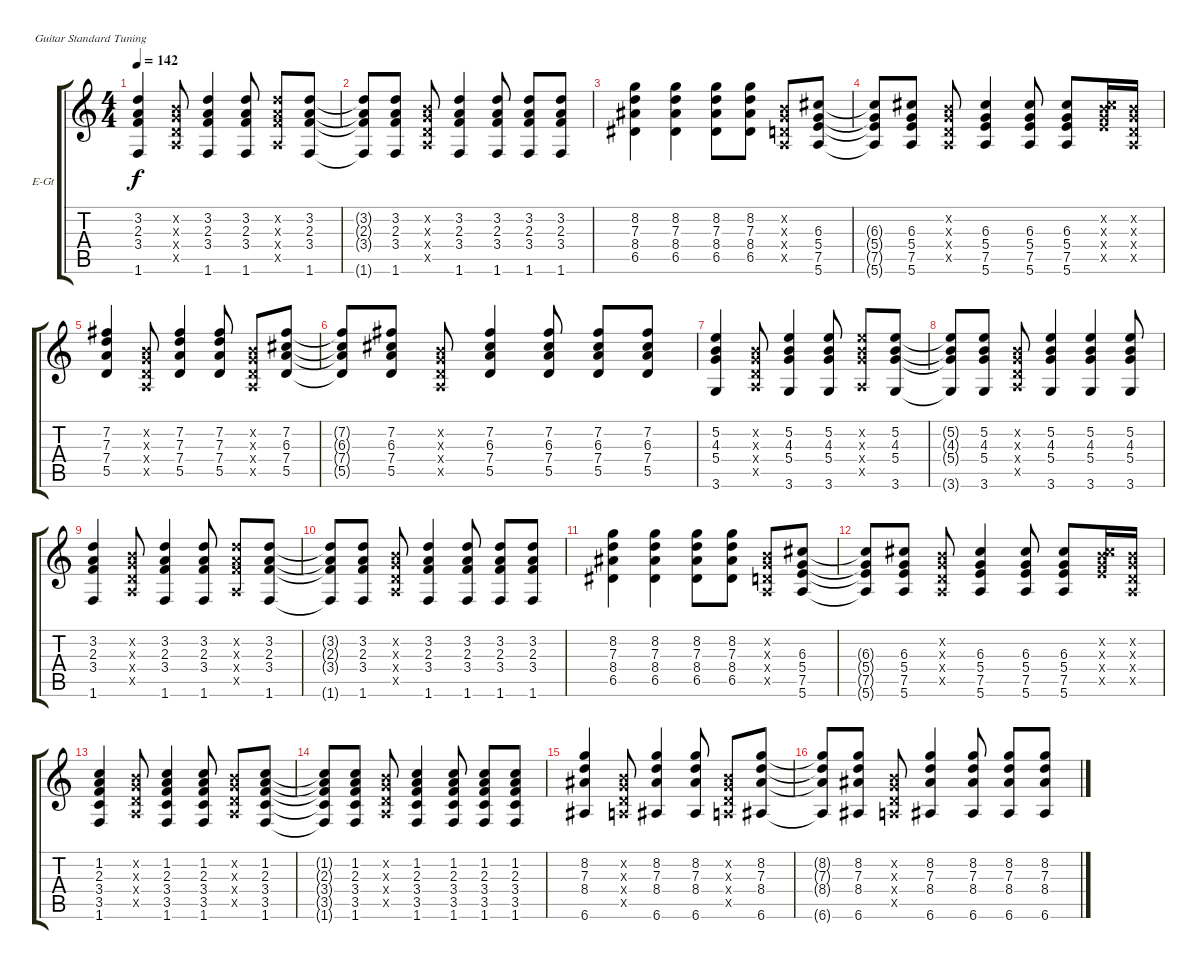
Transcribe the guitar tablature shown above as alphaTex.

\bracketExtendMode groupsimilarinstruments
\firstSystemTrackNameOrientation horizontal
\otherSystemsTrackNameOrientation horizontal
\track ("Gitar B" "E-Gt") {instrument electricguitarclean}
\staff {score tabs}
\tuning (E4 B3 G3 D3 A2 E2)
\ts (4 4)
\tempo 142
\clef g2
\scale
0.333333
\ks c
(3.2 2.3 3.4 1.6).4{dy f} (0.2{x} 0.3{x} 0.4{x} 0.5{x}).8 (3.2 2.3 3.4 1.6).4 (3.2 2.3 3.4 1.6).8 (3.2{x} 2.3{x} 3.4{x} 0.5{x}).8 (3.2 2.3 3.4 1.6).8 |
\scale
0.333333 (3.2{t} 2.3{t} 3.4{t} 1.6{t}).8 (3.2 2.3 3.4 1.6).8 (0.2{x} 0.3{x} 0.4{x} 0.5{x}).8 (3.2 2.3 3.4 1.6).4 (3.2 2.3 3.4 1.6).8 (3.2 2.3 3.4 1.6).8 (3.2 2.3 3.4 1.6).8 |
\scale
0.333333 (8.2 7.3 8.4 6.5).4 (8.2 7.3 8.4 6.5).4 (8.2 7.3 8.4 6.5).8 (8.2 7.3 8.4 6.5).8 (0.2{x} 0.3{x} 0.4{x} 0.5{x}).8 (6.3 5.4 7.5 5.6).8 |
\scale
0.333333 (6.3{t} 5.4{t} 7.5{t} 5.6{t}).8 (6.3 5.4 7.5 5.6).8 (0.2{x} 0.3{x} 0.4{x} 0.5{x}).8 (6.3 5.4 7.5 5.6).4 (6.3 5.4 7.5 5.6).8 (6.3 5.4 7.5 5.6).8 (0.2{x} 6.3{x} 5.4{x} 7.5{x}).16 (0.2{x} 0.3{x} 0.4{x} 0.5{x}).16 |
\scale
0.333333 (7.2 7.3 7.4 5.5).4 (0.2{x} 0.3{x} 0.4{x} 0.5{x}).8 (7.2 7.3 7.4 5.5).4 (7.2 7.3 7.4 5.5).8 (0.2{x} 0.3{x} 0.4{x} 0.5{x}).8 (7.2 6.3 7.4 5.5).8 |
\scale
0.333333 (7.2{t} 6.3{t} 7.4{t} 5.5{t}).8 (7.2 6.3 7.4 5.5).8 (0.2{x} 0.3{x} 0.4{x} 0.5{x}).8 (7.2 6.3 7.4 5.5).4 (7.2 6.3 7.4 5.5).8 (7.2 6.3 7.4 5.5).8 (7.2 6.3 7.4 5.5).8 |
\scale
0.333333 (5.2 4.3 5.4 3.6).4 (0.2{x} 0.3{x} 0.4{x} 0.5{x}).8 (5.2 4.3 5.4 3.6).4 (5.2 4.3 5.4 3.6).8 (5.2{x} 4.3{x} 5.4{x} 0.5{x}).8 (5.2 4.3 5.4 3.6).8 |
\scale
0.333333 (5.2{t} 4.3{t} 5.4{t} 3.6{t}).8 (5.2 4.3 5.4 3.6).8 (0.2{x} 0.3{x} 0.4{x} 0.5{x}).8 (5.2 4.3 5.4 3.6).4 (5.2 4.3 5.4 3.6).4 (5.2 4.3 5.4 3.6).8 |
\scale
0.333333 (3.2 2.3 3.4 1.6).4 (0.2{x} 0.3{x} 0.4{x} 0.5{x}).8 (3.2 2.3 3.4 1.6).4 (3.2 2.3 3.4 1.6).8 (3.2{x} 2.3{x} 3.4{x} 0.5{x}).8 (3.2 2.3 3.4 1.6).8 |
\scale
0.333333 (3.2{t} 2.3{t} 3.4{t} 1.6{t}).8 (3.2 2.3 3.4 1.6).8 (0.2{x} 0.3{x} 0.4{x} 0.5{x}).8 (3.2 2.3 3.4 1.6).4 (3.2 2.3 3.4 1.6).8 (3.2 2.3 3.4 1.6).8 (3.2 2.3 3.4 1.6).8 |
\scale
0.333333 (8.2 7.3 8.4 6.5).4 (8.2 7.3 8.4 6.5).4 (8.2 7.3 8.4 6.5).8 (8.2 7.3 8.4 6.5).8 (0.2{x} 0.3{x} 0.4{x} 0.5{x}).8 (6.3 5.4 7.5 5.6).8 |
\scale
0.333333 (6.3{t} 5.4{t} 7.5{t} 5.6{t}).8 (6.3 5.4 7.5 5.6).8 (0.2{x} 0.3{x} 0.4{x} 0.5{x}).8 (6.3 5.4 7.5 5.6).4 (6.3 5.4 7.5 5.6).8 (6.3 5.4 7.5 5.6).8 (0.2{x} 6.3{x} 5.4{x} 7.5{x}).16 (0.2{x} 0.3{x} 0.4{x} 0.5{x}).16 |
\scale
0.333333 (1.2 2.3 3.4 3.5 1.6).4 (0.2{x} 0.3{x} 0.4{x} 0.5{x}).8 (1.2 2.3 3.4 3.5 1.6).4 (1.2 2.3 3.4 3.5 1.6).8 (0.2{x} 0.3{x} 0.4{x} 0.5{x}).8 (1.2 2.3 3.4 3.5 1.6).8 |
\scale
0.333333 (1.2{t} 2.3{t} 3.4{t} 3.5{t} 1.6{t}).8 (1.2 2.3 3.4 3.5 1.6).8 (0.2{x} 0.3{x} 0.4{x} 0.5{x}).8 (1.2 2.3 3.4 3.5 1.6).4 (1.2 2.3 3.4 3.5 1.6).8 (1.2 2.3 3.4 3.5 1.6).8 (1.2 2.3 3.4 3.5 1.6).8 |
\scale
0.333333 (8.2 7.3 8.4 6.6).4 (0.2{x} 0.3{x} 0.4{x} 0.5{x}).8 (8.2 7.3 8.4 6.6).4 (8.2 7.3 8.4 6.6).8 (0.2{x} 0.3{x} 0.4{x} 0.5{x}).8 (8.2 7.3 8.4 6.6).8 |
\scale
0.333333 (8.2{t} 7.3{t} 8.4{t} 6.6{t}).8 (8.2 7.3 8.4 6.6).8 (0.2{x} 0.3{x} 0.4{x} 0.5{x}).8 (8.2 7.3 8.4 6.6).4 (8.2 7.3 8.4 6.6).8 (8.2 7.3 8.4 6.6).8 (8.2 7.3 8.4 6.6).8
